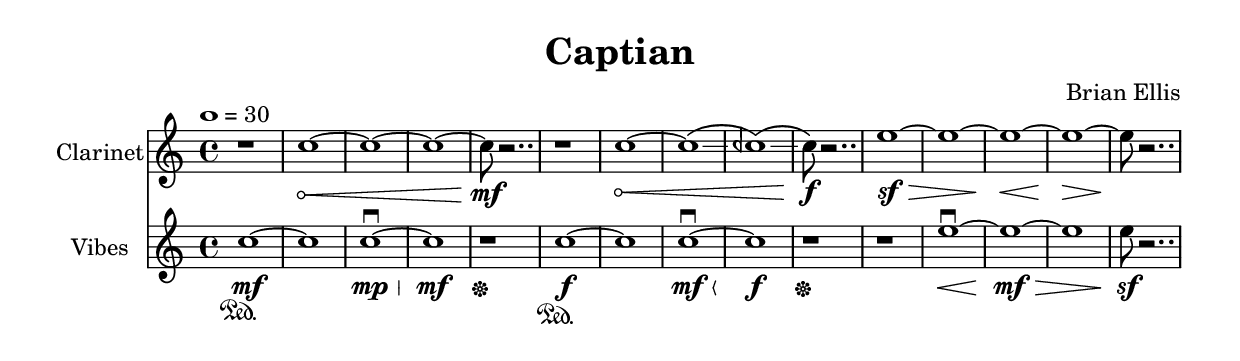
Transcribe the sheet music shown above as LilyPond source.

\version "2.18.2"
	
%#(set-global-staff-size 22)
	
\header{
title ="Captian"
composer = "Brian Ellis"
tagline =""
}
\score{
\midi {}
\layout{}

<<
\new Staff \with {
  instrumentName = #"Clarinet"
  shortInstrumentName = #"Cl."
  midiInstrument = "Violin"
}{
	
	\relative c'' {
	\tempo 1 = 30
  \override Hairpin.circled-tip = ##t

	r1
	c1~\<
	c1~
	c1~
	c8\mf r2..

	r1
	c1~\<
	c1\( \glissando
	ceh1\)\( \glissando
	c8\f\) r2..

  \override Hairpin.circled-tip = ##f
	e1\sf\>
	~e1
	~e1\<
	~e1\>
	~e8\! r2..
	}	
}
%=========================================================================
\new Staff \with {
  instrumentName = #"Vibes"
  shortInstrumentName = #"V."
  midiInstrument = "Acoustic Guitar (nylon)"
}{
	\relative c'' {
	c1~\mf \sustainOn
	c1
	c1~\mp\< \downbow
	c1\mf
	r1 \sustainOff

	c1~\f \sustainOn
	c1
	c1~\mf\< \downbow
	c1\f
	r1 \sustainOff
	r1
	e1\< \downbow~
	e~\mf\>
	~e
	e8\!\sf r2..
	
	}	
}
>>
}